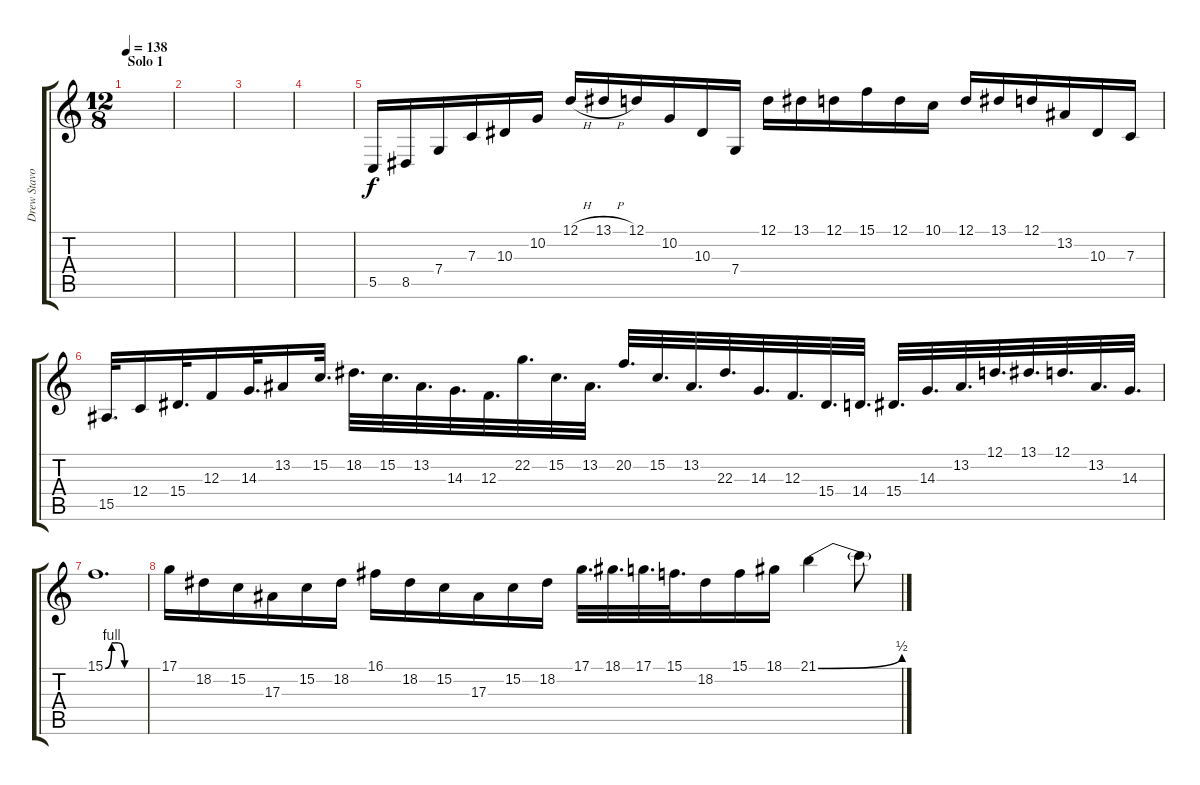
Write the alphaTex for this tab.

\track ("Drew Stavola" "Drew Stavo") {instrument electricgrandpiano}
\staff {score tabs}
\tuning (D4 A3 F3 C3 G2 C2) {hide}
\ts (12 8)
\section ("" "Solo 1")
\tempo 138
\clef g2
\ks c
|
|
|
|
5.5.16{volume 15 balance 11} 8.5.16 7.4.16 7.3.16 10.3.16 10.2.16 12.1{h}.16 13.1{h}.16 12.1.16 10.2.16 10.3.16 7.4.16 12.1.16 13.1.16 12.1.16 15.1.16 12.1.16 10.1.16 12.1.16 13.1.16 12.1.16 13.2.16 10.3.16 7.3.16 |
15.5.32{d} 12.4.16 15.4.32{d} 12.3.16 14.3.32{d} 13.2.16 15.2.32{d} 18.2.32{d} 15.2.32{d} 13.2.32{d} 14.3.32{d} 12.3.32{d} 22.2.32{d} 15.2.32{d} 13.2.32{d} 20.2.32{d} 15.2.32{d} 13.2.32{d} 22.3.32{d} 14.3.32{d} 12.3.32{d} 15.4.32{d} 14.4.32{d} 15.4.32{d} 14.3.32{d} 13.2.32{d} 12.1.32{d} 13.1.32{d} 12.1.32{d} 13.2.32{d} 14.3.32{d} |
15.1{be (custom 0 0 10 4 20 4 30 0 60 0)}.1{d} |
17.1.16 18.2.16 15.2.16 17.3.16 15.2.16 18.2.16 16.1.16 18.2.16 15.2.16 17.3.16 15.2.16 18.2.16 17.1.32{d} 18.1.32{d} 17.1.32{d} 15.1.32{d} 18.2.16 15.1.16 18.1.16 21.1{be (bend 0 0 60 2)}.4 21.1{t}.8
